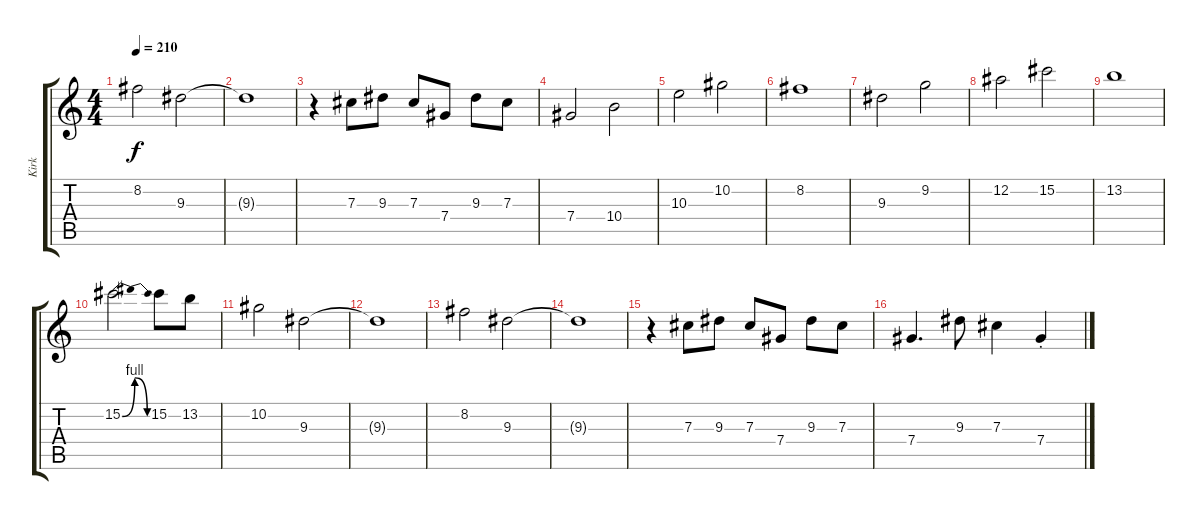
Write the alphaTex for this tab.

\track ("Kirk" "Kirk") {instrument overdrivenguitar}
\staff {score tabs}
\tuning (Eb4 Bb3 Gb3 Db3 Ab2 Eb2) {hide}
\ts (4 4)
\tempo 210
\clef g2
\ks c
8.2.2{dy f} 9.3.2 |
9.3{t}.1 |
r.4 7.3.8 9.3.8 7.3.8 7.4.8 9.3.8 7.3.8 |
7.4.2 10.4.2 |
10.3.2 10.2.2 |
8.2.1 |
9.3.2 9.2.2 |
12.2.2 15.2.2 |
13.2.1 |
15.2{be (bendrelease 0 0 15 4 51 4 60 0)}.2{d} 15.2.8 13.2.8 |
10.2.2 9.3.2 |
9.3{t}.1 |
8.2.2 9.3.2 |
9.3{t}.1 |
r.4 7.3.8 9.3.8 7.3.8 7.4.8 9.3.8 7.3.8 |
7.4.4{d} 9.3.8 7.3.4 7.4{st}.4
